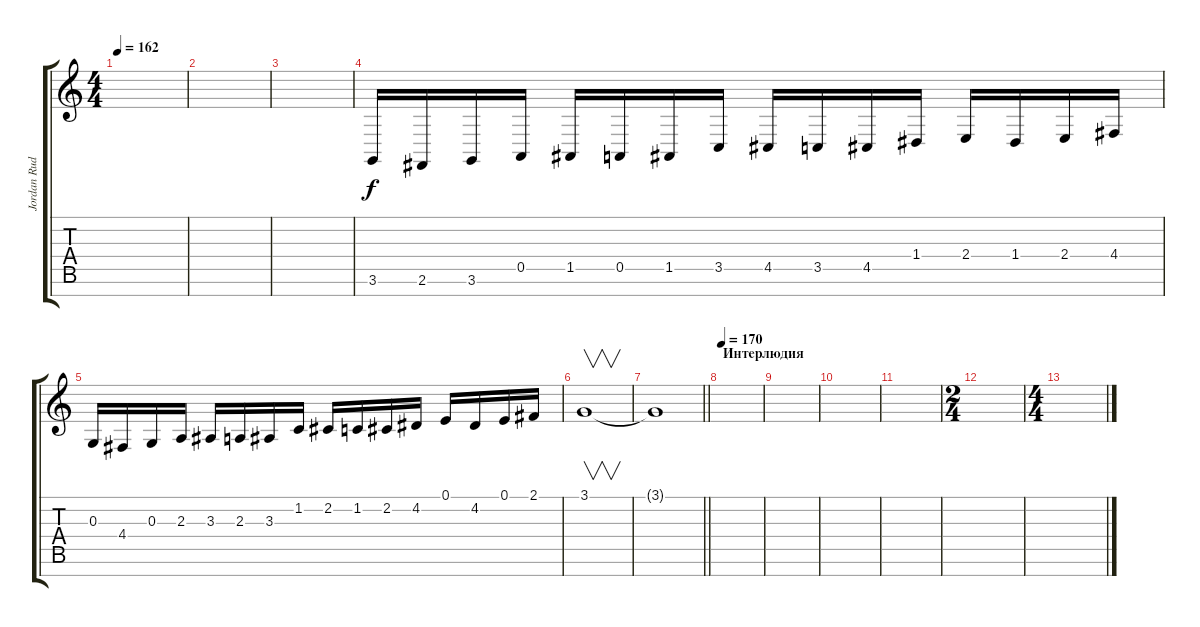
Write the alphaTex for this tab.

\track ("Jordan Rudess lead 1" "Jordan Rud") {instrument harpsichord}
\staff {score tabs}
\tuning (E4 B3 G3 D3 A2 E2 B1) {hide}
\ts (4 4)
\tempo 162
\clef g2
\ks c
|
|
|
3.6.16{instrument lead2sawtooth} 2.6.16 3.6.16 0.5.16 1.5.16 0.5.16 1.5.16 3.5.16 4.5.16 3.5.16 4.5.16 1.4.16 2.4.16 1.4.16 2.4.16 4.4.16 |
0.3.16 4.4.16 0.3.16 2.3.16 3.3.16 2.3.16 3.3.16 1.2.16 2.2.16 1.2.16 2.2.16 4.2.16 0.1.16 4.2.16 0.1.16 2.1.16 |
3.1.1{v} |
\barLineRight lightlight
3.1{t}.1 |
\section ("" "Интерлюдия")
\tempo 170
|
|
|
|
\ts (2 4)
|
\ts (4 4)
